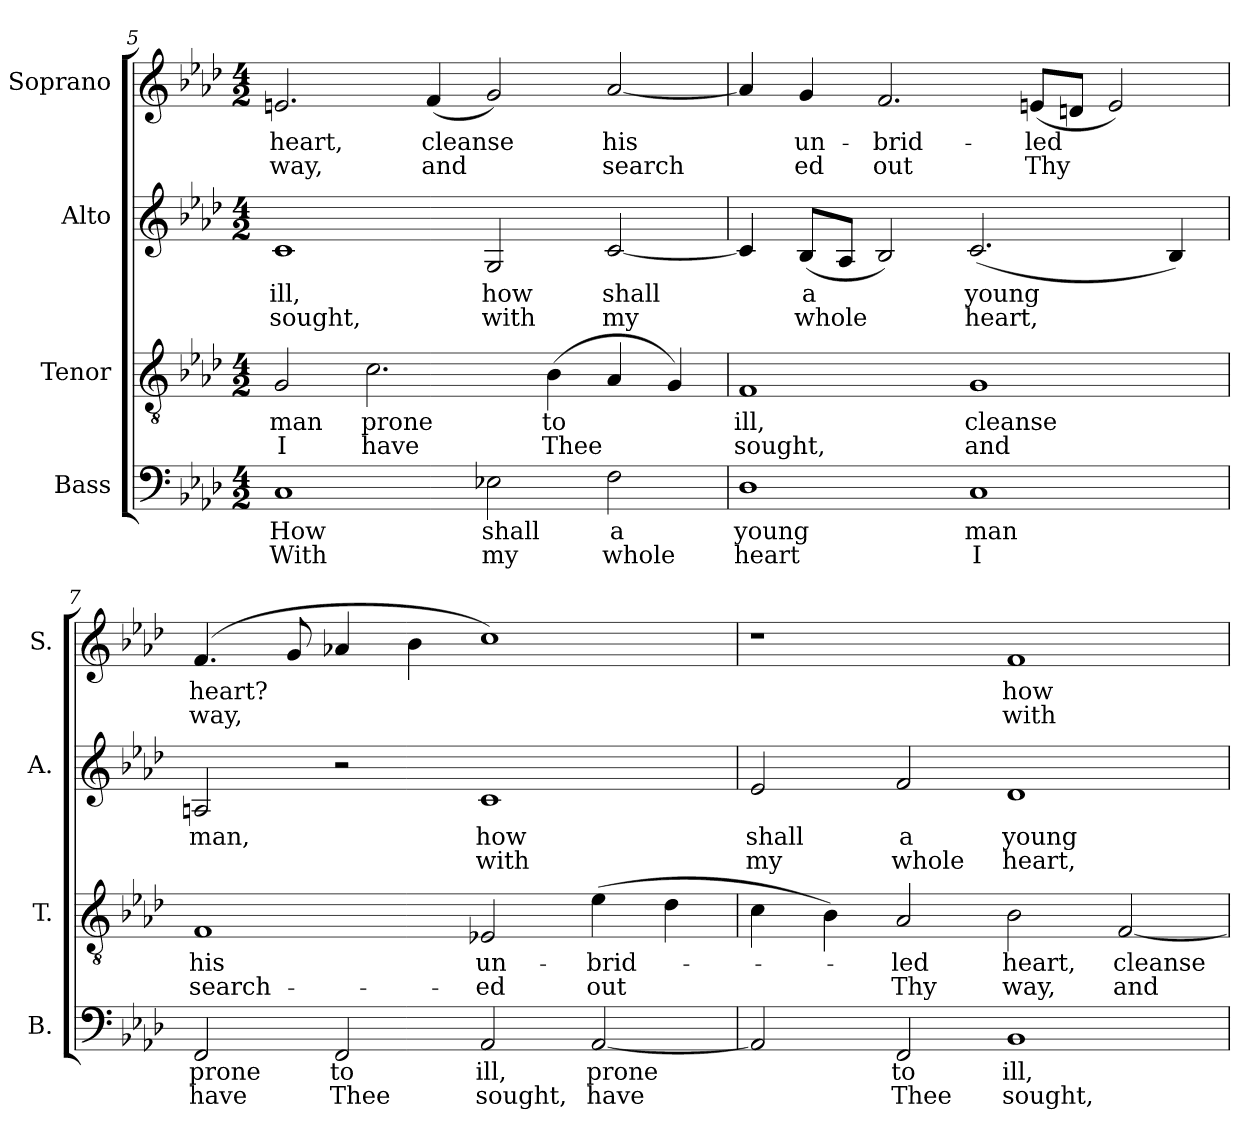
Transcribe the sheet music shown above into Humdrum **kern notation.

**kern	**text	**text	**kern	**text	**text	**kern	**text	**text	**kern	**text	**text
*part4	*part4	*part4	*part3	*part3	*part3	*part2	*part2	*part2	*part1	*part1	*part1
*staff4	*staff4	*staff4	*staff3	*staff3	*staff3	*staff2	*staff2	*staff2	*staff1	*staff1	*staff1
*I"Bass	*	*	*I"Tenor	*	*	*I"Alto	*	*	*I"Soprano	*	*
*I'B.	*	*	*I'T.	*	*	*I'A.	*	*	*I'S.	*	*
!!LO:LB:g=z
*clefF4	*	*	*clefGv2	*	*	*clefG2	*	*	*clefG2	*	*
*	*	*	*ITrd7c12	*	*	*	*	*	*	*	*
*k[b-e-a-d-]	*	*	*k[b-e-a-d-]	*	*	*k[b-e-a-d-]	*	*	*k[b-e-a-d-]	*	*
*A-:	*	*	*A-:	*	*	*A-:	*	*	*A-:	*	*
*M4/2	*	*	*M4/2	*	*	*M4/2	*	*	*M4/2	*	*
=5	=5	=5	=5	=5	=5	=5	=5	=5	=5	=5	=5
!	!LO:LY:b:color=#000000	!LO:LY:b:color=#000000	!	!	!	!	!	!	!	!	!
!	!	!	!	!LO:LY:b:color=#000000	!LO:LY:b:color=#000000	!	!	!	!	!	!
!	!	!	!	!	!	!	!LO:LY:b:color=#000000	!LO:LY:b:color=#000000	!	!	!
!	!	!	!	!	!	!	!	!	!	!LO:LY:b:color=#000000	!LO:LY:b:color=#000000
1Ci	How	With	2GGi/	man	I	1ci	ill,	sought,	2.eni/	heart,	way,
!	!	!	!	!LO:LY:b:color=#000000	!LO:LY:b:color=#000000	!	!	!	!	!	!
.	.	.	2.Ci\	prone	have	.	.	.	.	.	.
!	!	!	!	!	!	!	!	!	!	!LO:LY:b:color=#000000	!LO:LY:b:color=#000000
.	.	.	.	.	.	.	.	.	(4fi/	cleanse	and
!	!LO:LY:b:color=#000000	!LO:LY:b:color=#000000	!	!	!	!	!	!	!	!	!
!	!	!	!	!	!	!	!LO:LY:b:color=#000000	!LO:LY:b:color=#000000	!	!	!
2E-Xi\	shall	my	.	.	.	2Gi/	how	with	2gi/)	.	.
!	!	!	!	!LO:LY:b:color=#000000	!LO:LY:b:color=#000000	!	!	!	!	!	!
.	.	.	(4BB-i\	to	Thee	.	.	.	.	.	.
!	!LO:LY:b:color=#000000	!LO:LY:b:color=#000000	!	!	!	!	!	!	!	!	!
!	!	!	!	!	!	!	!LO:LY:b:color=#000000	!LO:LY:b:color=#000000	!	!	!
!	!	!	!	!	!	!	!	!	!	!LO:LY:b:color=#000000	!LO:LY:b:color=#000000
2Fi\	a	whole	4AA-i/	.	.	[2ci/	shall	my	[2a-i/	his	search
.	.	.	4GGi/)	.	.	.	.	.	.	.	.
=6	=6	=6	=6	=6	=6	=6	=6	=6	=6	=6	=6
!	!LO:LY:b:color=#000000	!LO:LY:b:color=#000000	!	!	!	!	!	!	!	!	!
!	!	!	!	!LO:LY:b:color=#000000	!LO:LY:b:color=#000000	!	!	!	!	!	!
1D-i	young	heart	1FFi	ill,	sought,	4ci/]	.	.	4a-i/]	.	.
!	!	!	!	!	!	!	!LO:LY:b:color=#000000	!LO:LY:b:color=#000000	!	!	!
!	!	!	!	!	!	!	!	!	!	!LO:LY:b:color=#000000	!LO:LY:b:color=#000000
.	.	.	.	.	.	(8B-i/L	a	whole	4gi/	un-	ed
.	.	.	.	.	.	8A-i/J	.	.	.	.	.
!	!	!	!	!	!	!	!	!	!	!LO:LY:b:color=#000000	!LO:LY:b:color=#000000
.	.	.	.	.	.	2B-i/)	.	.	2.fi/	-brid-	out
!	!LO:LY:b:color=#000000	!LO:LY:b:color=#000000	!	!	!	!	!	!	!	!	!
!	!	!	!	!LO:LY:b:color=#000000	!LO:LY:b:color=#000000	!	!	!	!	!	!
!	!	!	!	!	!	!	!LO:LY:b:color=#000000	!LO:LY:b:color=#000000	!	!	!
1Ci	man	I	1GGi	cleanse	and	(2.ci/	young	heart,	.	.	.
!	!	!	!	!	!	!	!	!	!	!LO:LY:b:color=#000000	!LO:LY:b:color=#000000
.	.	.	.	.	.	.	.	.	(8eni/L	-led	Thy
.	.	.	.	.	.	.	.	.	8dni/J	.	.
.	.	.	.	.	.	.	.	.	2ei/)	.	.
.	.	.	.	.	.	4B-i/)	.	.	.	.	.
=7	=7	=7	=7	=7	=7	=7	=7	=7	=7	=7	=7
!	!LO:LY:b:color=#000000	!LO:LY:b:color=#000000	!	!	!	!	!	!	!	!	!
!	!	!	!	!LO:LY:b:color=#000000	!LO:LY:b:color=#000000	!	!	!	!	!	!
!	!	!	!	!	!	!	!LO:LY:b:color=#000000	!	!	!	!
!	!	!	!	!	!	!	!	!	!	!LO:LY:b:color=#000000	!LO:LY:b:color=#000000
2FFi/	prone	have	1FFi	his	search-	2Ani/	man,	.	(4.fi/	heart?	way,
.	.	.	.	.	.	.	.	.	8gi/	.	.
!	!LO:LY:b:color=#000000	!LO:LY:b:color=#000000	!	!	!	!	!	!	!	!	!
2FFi/	to	Thee	.	.	.	2r	.	.	4a-Xi/	.	.
.	.	.	.	.	.	.	.	.	4b-i\	.	.
!	!LO:LY:b:color=#000000	!LO:LY:b:color=#000000	!	!	!	!	!	!	!	!	!
!	!	!	!	!LO:LY:b:color=#000000	!LO:LY:b:color=#000000	!	!	!	!	!	!
!	!	!	!	!	!	!	!LO:LY:b:color=#000000	!LO:LY:b:color=#000000	!	!	!
2AA-i/	ill,	sought,	2EE-Xi/	un-	-ed	1ci	how	with	1cci)	.	.
!	!LO:LY:b:color=#000000	!LO:LY:b:color=#000000	!	!	!	!	!	!	!	!	!
!	!	!	!	!LO:LY:b:color=#000000	!LO:LY:b:color=#000000	!	!	!	!	!	!
[2AA-i/	prone	have	(4E-i\	-brid-	out	.	.	.	.	.	.
.	.	.	4D-i\	.	.	.	.	.	.	.	.
=8	=8	=8	=8	=8	=8	=8	=8	=8	=8	=8	=8
!	!	!	!	!	!	!	!LO:LY:b:color=#000000	!LO:LY:b:color=#000000	!	!	!
2AA-i/]	.	.	4Ci\	.	.	2e-i/	shall	my	1r	.	.
.	.	.	4BB-i\)	.	.	.	.	.	.	.	.
!	!LO:LY:b:color=#000000	!LO:LY:b:color=#000000	!	!	!	!	!	!	!	!	!
!	!	!	!	!LO:LY:b:color=#000000	!LO:LY:b:color=#000000	!	!	!	!	!	!
!	!	!	!	!	!	!	!LO:LY:b:color=#000000	!LO:LY:b:color=#000000	!	!	!
2FFi/	to	Thee	2AA-i/	-led	Thy	2fi/	a	whole	.	.	.
!	!LO:LY:b:color=#000000	!LO:LY:b:color=#000000	!	!	!	!	!	!	!	!	!
!	!	!	!	!LO:LY:b:color=#000000	!LO:LY:b:color=#000000	!	!	!	!	!	!
!	!	!	!	!	!	!	!LO:LY:b:color=#000000	!LO:LY:b:color=#000000	!	!	!
!	!	!	!	!	!	!	!	!	!	!LO:LY:b:color=#000000	!LO:LY:b:color=#000000
1BB-i	ill,	sought,	2BB-i\	heart,	way,	1d-i	young	heart,	1fi	how	with
!	!	!	!	!LO:LY:b:color=#000000	!LO:LY:b:color=#000000	!	!	!	!	!	!
.	.	.	[2FFi/	cleanse	and	.	.	.	.	.	.
=	=	=	=	=	=	=	=	=	=	=	=
*-	*-	*-	*-	*-	*-	*-	*-	*-	*-	*-	*-
